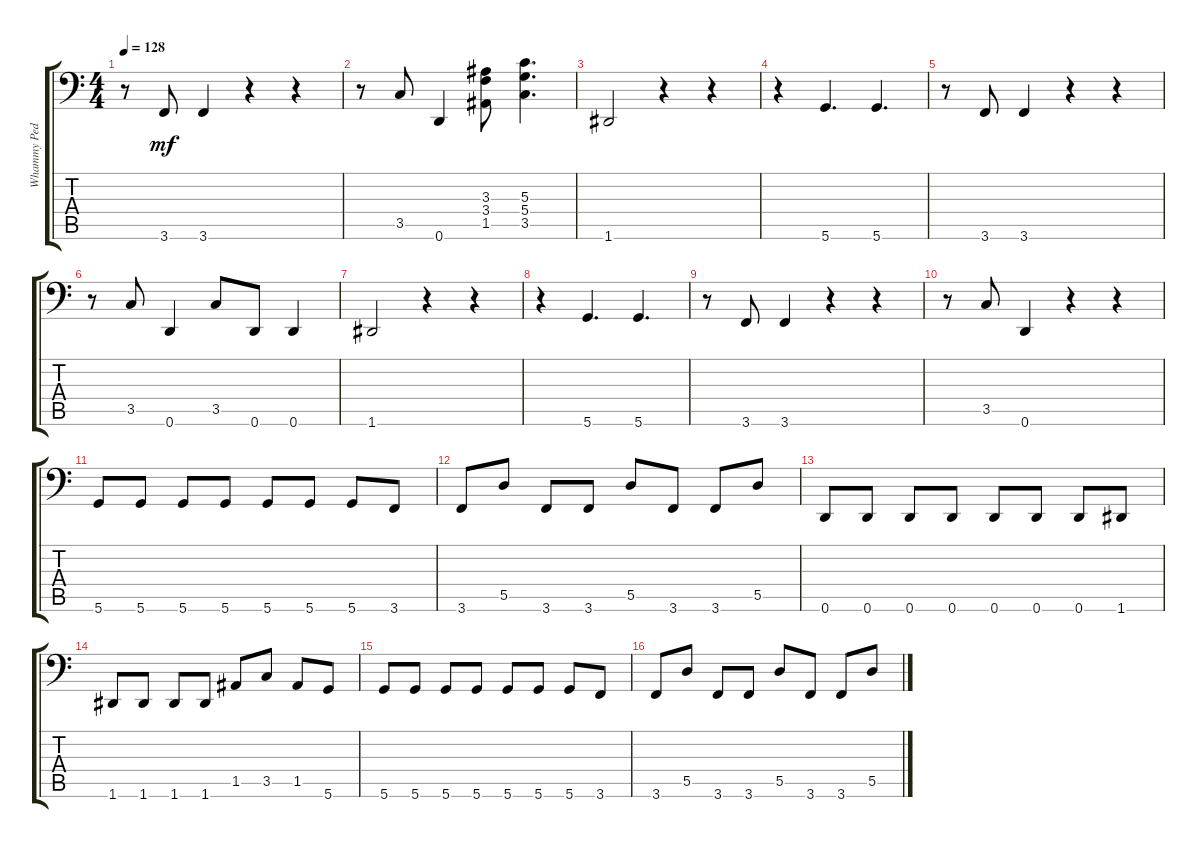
\track ("Whammy Pedal" "Whammy Ped") {instrument distortionguitar}
\staff {score tabs}
\tuning (D3 A2 G2 D2 A1 D1) {hide}
\ts (4 4)
\tempo 128
\clef f4
\ks c
r.8{dy mf} 3.6.8 3.6.4 r.4 r.4 |
r.8 3.5.8 0.6.4 (3.3 3.4 1.5).8 (5.3 5.4 3.5).4{d} |
1.6.2 r.4 r.4 |
r.4 5.6.4{d} 5.6.4{d} |
r.8 3.6.8 3.6.4 r.4 r.4 |
r.8 3.5.8 0.6.4 3.5.8 0.6.8 0.6.4 |
1.6.2 r.4 r.4 |
r.4 5.6.4{d} 5.6.4{d} |
r.8 3.6.8 3.6.4 r.4 r.4 |
r.8 3.5.8 0.6.4 r.4 r.4 |
5.6.8 5.6.8 5.6.8 5.6.8 5.6.8 5.6.8 5.6.8 3.6.8 |
3.6.8 5.5.8 3.6.8 3.6.8 5.5.8 3.6.8 3.6.8 5.5.8 |
0.6.8 0.6.8 0.6.8 0.6.8 0.6.8 0.6.8 0.6.8 1.6.8 |
1.6.8 1.6.8 1.6.8 1.6.8 1.5.8 3.5.8 1.5.8 5.6.8 |
5.6.8 5.6.8 5.6.8 5.6.8 5.6.8 5.6.8 5.6.8 3.6.8 |
3.6.8 5.5.8 3.6.8 3.6.8 5.5.8 3.6.8 3.6.8 5.5.8
